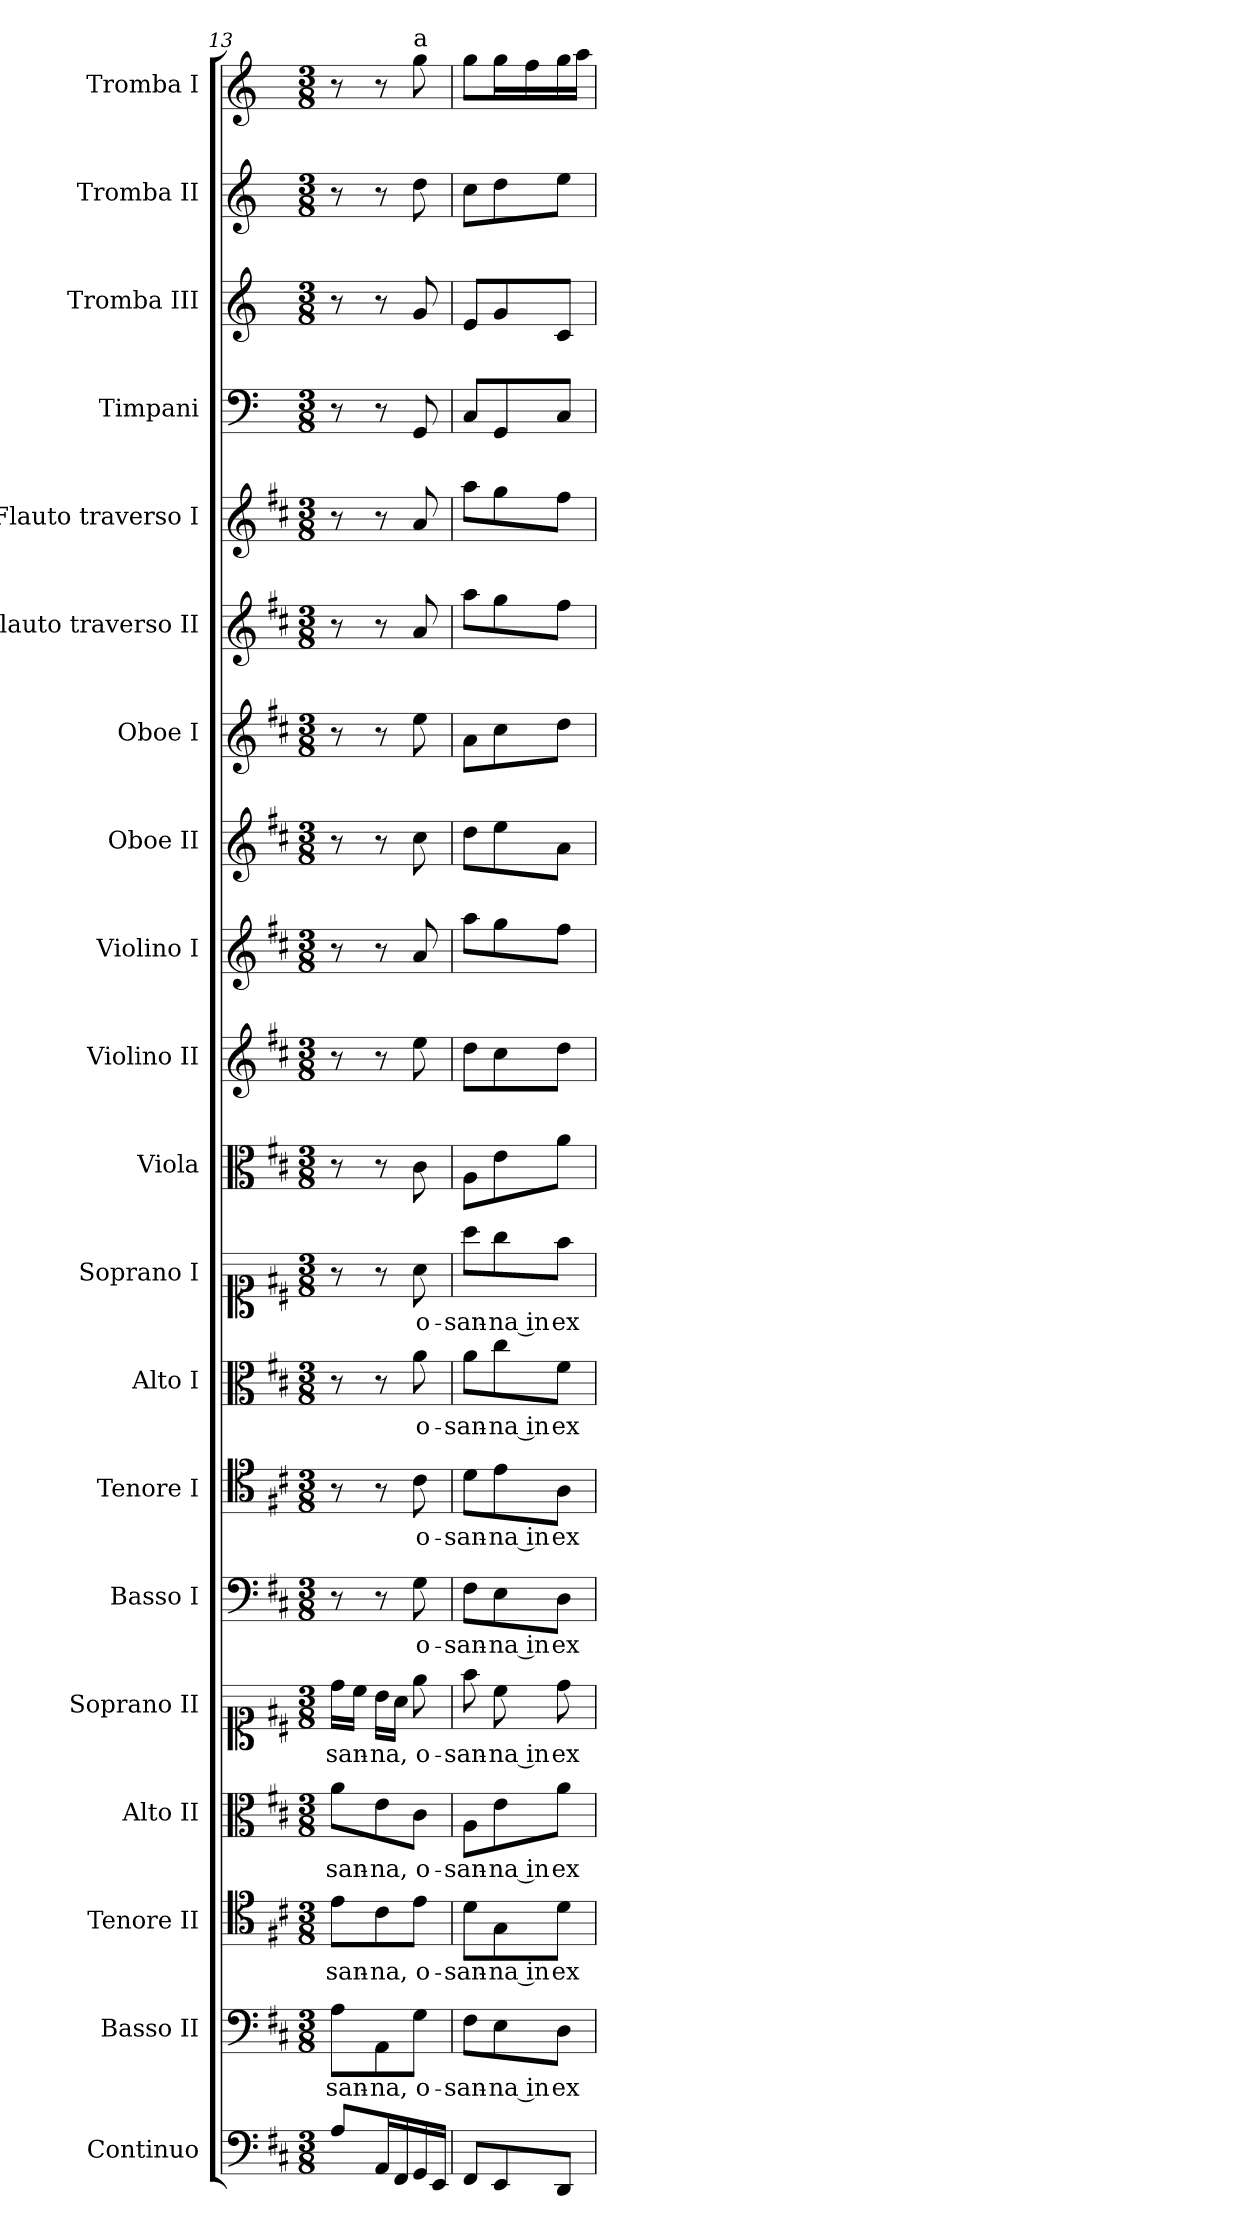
**kern	**kern	**text	**kern	**text	**kern	**text	**kern	**text	**kern	**text	**kern	**text	**kern	**text	**kern	**text	**kern	**kern	**kern	**kern	**kern	**kern	**kern	**kern	**kern	**kern	**kern
*part20	*part19	*part19	*part18	*part18	*part17	*part17	*part16	*part16	*part15	*part15	*part14	*part14	*part13	*part13	*part12	*part12	*part11	*part10	*part9	*part8	*part7	*part6	*part5	*part4	*part3	*part2	*part1
*staff20	*staff19	*staff19	*staff18	*staff18	*staff17	*staff17	*staff16	*staff16	*staff15	*staff15	*staff14	*staff14	*staff13	*staff13	*staff12	*staff12	*staff11	*staff10	*staff9	*staff8	*staff7	*staff6	*staff5	*staff4	*staff3	*staff2	*staff1
*I"Continuo	*I"Basso II	*	*I"Tenore II	*	*I"Alto II	*	*I"Soprano II	*	*I"Basso I	*	*I"Tenore I	*	*I"Alto I	*	*I"Soprano I	*	*I"Viola	*I"Violino II	*I"Violino I	*I"Oboe II	*I"Oboe I	*I"Flauto traverso II	*I"Flauto traverso I	*I"Timpani	*I"Tromba III	*I"Tromba II	*I"Tromba I
*I'Cont.	*I'B. II	*	*I'T. II	*	*I'A. II	*	*I'S. II	*	*I'B. I	*	*I'T. I	*	*I'A. I	*	*I'S. I	*	*I'Vla.	*I'Vln. II	*I'Vln. I	*I'Ob. II	*I'Ob. I	*I'Fl. trv. II	*I'Fl. trv. I	*I'Timp.	*I'Tr. III	*I'Tr. II	*I'Tr. I
*clefF4	*clefF4	*	*clefC4	*	*clefC3	*	*clefC1	*	*clefF4	*	*clefC4	*	*clefC3	*	*clefC1	*	*clefC3	*clefG2	*clefG2	*clefG2	*clefG2	*clefG2	*clefG2	*clefF4	*clefG2	*clefG2	*clefG2
*	*	*	*	*	*	*	*	*	*	*	*	*	*	*	*	*	*	*	*	*	*	*	*	*ITrd-1c-2	*ITrd-1c-2	*ITrd-1c-2	*ITrd-1c-2
*k[f#c#]	*k[f#c#]	*	*k[f#c#]	*	*k[f#c#]	*	*k[f#c#]	*	*k[f#c#]	*	*k[f#c#]	*	*k[f#c#]	*	*k[f#c#]	*	*k[f#c#]	*k[f#c#]	*k[f#c#]	*k[f#c#]	*k[f#c#]	*k[f#c#]	*k[f#c#]	*k[f#c#]	*k[f#c#]	*k[f#c#]	*k[f#c#]
*M3/8	*M3/8	*	*M3/8	*	*M3/8	*	*M3/8	*	*M3/8	*	*M3/8	*	*M3/8	*	*M3/8	*	*M3/8	*M3/8	*M3/8	*M3/8	*M3/8	*M3/8	*M3/8	*M3/8	*M3/8	*M3/8	*M3/8
=13	=13	=13	=13	=13	=13	=13	=13	=13	=13	=13	=13	=13	=13	=13	=13	=13	=13	=13	=13	=13	=13	=13	=13	=13	=13	=13	=13
8A/L	8A\L	-san-	8e\L	-san-	8a\L	-san-	16dd\LL	-san-	8r	.	8r	.	8r	.	8r	.	8r	8r	8r	8r	8r	8r	8r	8r	8r	8r	8r
.	.	.	.	.	.	.	16cc#\JJ	.	.	.	.	.	.	.	.	.	.	.	.	.	.	.	.	.	.	.	.
16AA/L	8AA\	-na,	8c#\	-na,	8e\	-na,	16b\LL	-na,	8r	.	8r	.	8r	.	8r	.	8r	8r	8r	8r	8r	8r	8r	8r	8r	8r	8r
16FF#/	.	.	.	.	.	.	16a\JJ	.	.	.	.	.	.	.	.	.	.	.	.	.	.	.	.	.	.	.	.
!	!	!	!	!	!	!	!	!	!	!	!	!	!	!	!	!	!	!	!	!	!	!	!	!	!	!	!LO:TX:a:t=a
16GG/	8G\J	o-	8e\J	o-	8c#\J	o-	8ee\	o-	8G\	o-	8c#\	o-	8a\	o-	8a\	o-	8c#\	8ee\	8a/	8cc#\	8ee\	8a/	8a/	8AA/	8a/	8ee\	8aa\
16EE/JJ	.	.	.	.	.	.	.	.	.	.	.	.	.	.	.	.	.	.	.	.	.	.	.	.	.	.	.
=14	=14	=14	=14	=14	=14	=14	=14	=14	=14	=14	=14	=14	=14	=14	=14	=14	=14	=14	=14	=14	=14	=14	=14	=14	=14	=14	=14
8FF#/L	8F#\L	-san-	8d\L	-san-	8A\L	-san-	8ff#\	-san-	8F#\L	-san-	8d\L	-san-	8a\L	-san-	8aa\L	-san-	8A\L	8dd\L	8aa\L	8dd\L	8a\L	8aa\L	8aa\L	8D/L	8f#/L	8dd\L	8aa\L
8EE/	8E\	-na in	8G\	-na in	8e\	-na in	8cc#\	-na in	8E\	-na in	8e\	-na in	8cc#\	-na in	8gg\	-na in	8e\	8cc#\	8gg\	8ee\	8cc#\	8gg\	8gg\	8AA/	8a/	8ee\	16aa\L
.	.	.	.	.	.	.	.	.	.	.	.	.	.	.	.	.	.	.	.	.	.	.	.	.	.	.	16gg\
8DD/J	8D\J	ex-	8d\J	ex-	8a\J	ex-	8dd\	ex-	8D\J	ex-	8A\J	ex-	8f#\J	ex-	8ff#\J	ex-	8a\J	8dd\J	8ff#\J	8a\J	8dd\J	8ff#\J	8ff#\J	8D/J	8d/J	8ff#\J	16aa\
.	.	.	.	.	.	.	.	.	.	.	.	.	.	.	.	.	.	.	.	.	.	.	.	.	.	.	16bb\JJ
=	=	=	=	=	=	=	=	=	=	=	=	=	=	=	=	=	=	=	=	=	=	=	=	=	=	=	=
*-	*-	*-	*-	*-	*-	*-	*-	*-	*-	*-	*-	*-	*-	*-	*-	*-	*-	*-	*-	*-	*-	*-	*-	*-	*-	*-	*-
